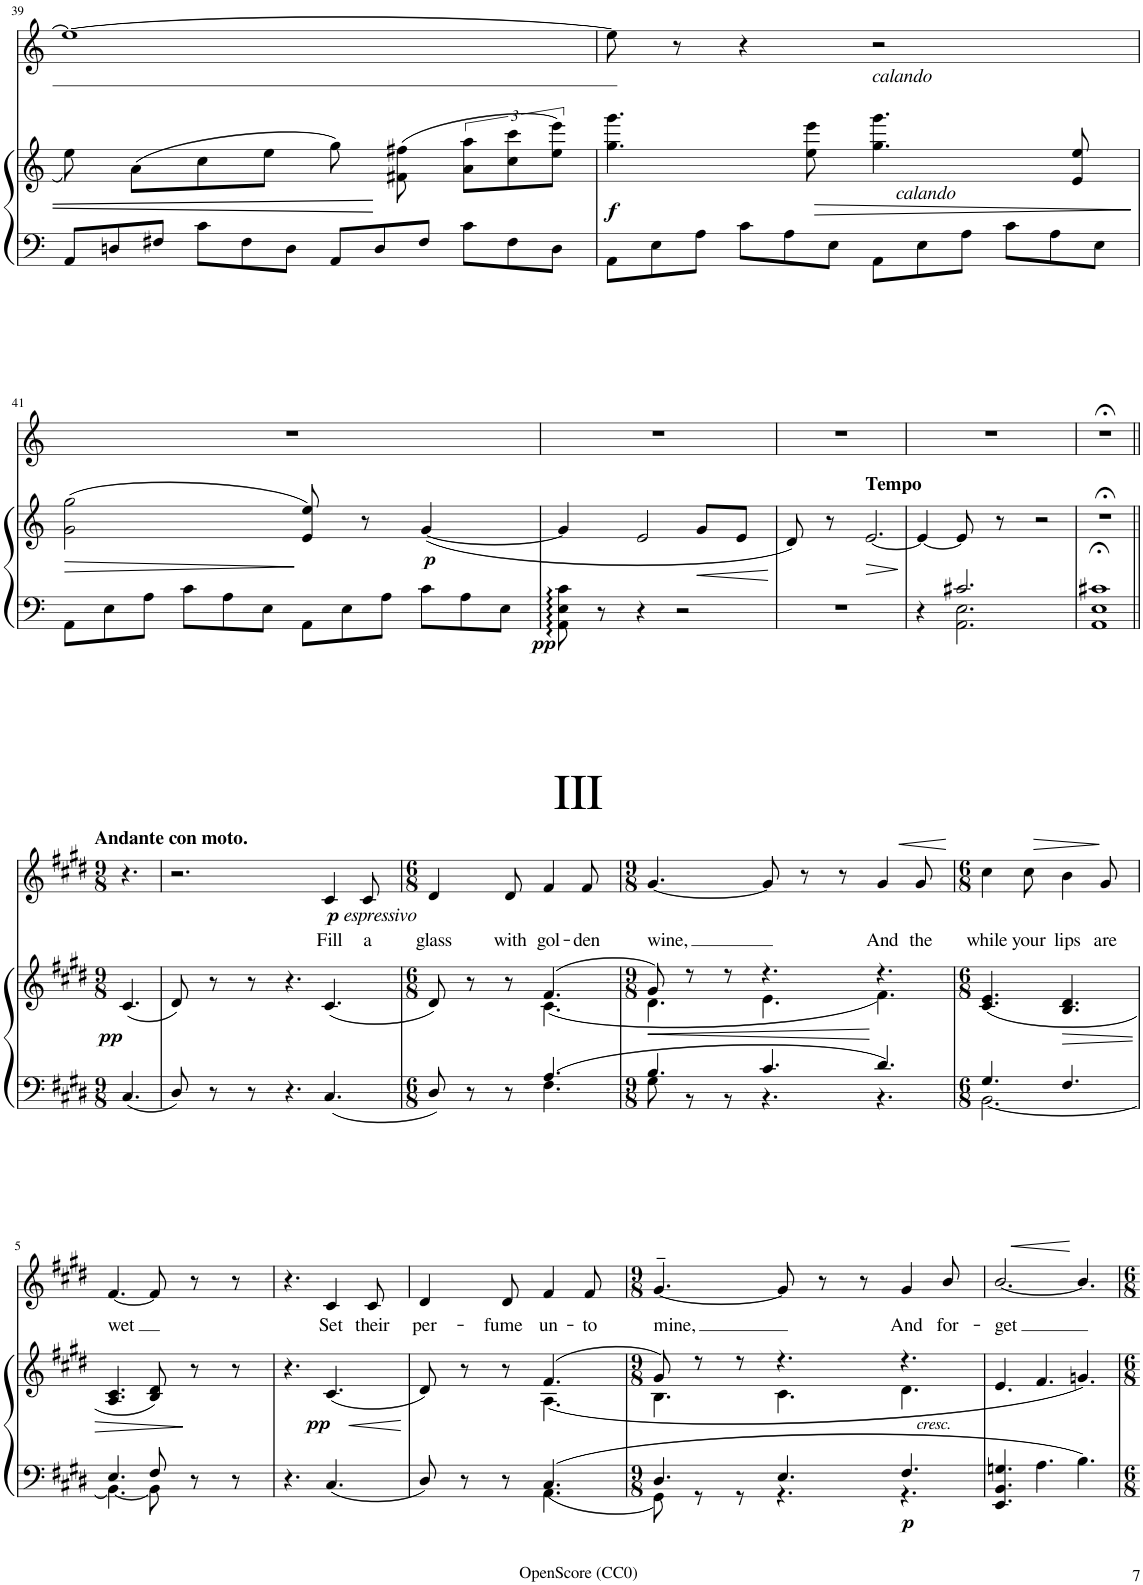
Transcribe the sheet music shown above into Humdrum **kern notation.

**kern	**kern	**dynam	**kern	**text	**dynam
*part2	*part2	*part2	*part1	*part1	*part1
*staff3	*staff2	*staff2/3	*staff1	*staff1	*staff1
*I"Piano	*	*	*I"Voice	*	*
*I'Pno	*	*	*	*	*
!!LO:PB:g=z
*clefF4	*clefG2	*	*clefG2	*	*
*k[]	*k[]	*	*k[]	*	*
*M4/4	*M4/4	*	*M4/4	*	*
*Xbrackettup	*	*	*	*	*
=39	=39	=39	=39	=39	=39
12AA/L	8ee\	.	1ee_	.	.
12Dn/	.	.	.	.	.
.	(8a\L	.	.	.	.
12F#X/J	.	.	.	.	.
12c\L	8cc\	.	.	.	.
12F#\	.	.	.	.	.
.	8ee\J	.	.	.	.
12D\J	.	.	.	.	.
12AA/L	8gg\)	.	.	.	.
12D/	.	.	.	.	.
.	(8f#X\ 8ff#X\	.	.	.	.
12F#/J	.	.	.	.	.
12c\L	12a\ 12aa\L	.	.	.	.
12F#\	12cc\ 12ccc\	.	.	.	.
12D\J	12ee\ 12eee\J)	.	.	.	.
=40	=40	=40	=40	=40	=40
!	!	!LO:DY:b	!	!	!
12AA\L	4.gg\ 4.ggg\	f	8ee\]	.	.
12E\	.	.	.	.	.
.	.	.	8r	.	.
12A\J	.	.	.	.	.
12c\L	.	.	4r	.	.
12A\	.	.	.	.	.
!	!	!LO:HP:b	!	!	!
.	8ee\ 8eee\	>	.	.	.
12E\J	.	.	.	.	.
!	!	!	!LO:TX:b:i:t=calando	!	!
!	!LO:TX:b:i:t=calando	!	!	!	!
12AA\L	4.gg\ 4.ggg\	.	2r	.	.
12E\	.	.	.	.	.
12A\J	.	.	.	.	.
12c\L	.	.	.	.	.
12A\	.	.	.	.	.
.	8e/ 8ee/	.	.	.	.
12E\J	.	.	.	.	.
!!LO:LB:g=z
=41	=41	=41	=41	=41	=41
!	!	!LO:HP:b	!	!	!
12AA\L	(2g\ 2gg\	>	1r	.	.
12E\	.	.	.	.	.
12A\J	.	.	.	.	.
12c\L	.	.	.	.	.
12A\	.	.	.	.	.
12E\J	.	.	.	.	.
12AA\L	8e/ 8ee/)	]	.	.	.
12E\	.	.	.	.	.
.	8r	.	.	.	.
12A\J	.	.	.	.	.
12c\L	(<[4g/	.	.	.	.
12A\	.	.	.	.	.
12E\J	.	.	.	.	.
=42	=42	=42	=42	=42	=42
!	!	!LO:DY:b=2	!	!	!
8AA\ 8E\ 8c\	4g/]	pp	1r	.	.
8r	.	.	.	.	.
4r	2e/	.	.	.	.
2r	.	.	.	.	.
!	!	!LO:HP:b	!	!	!
.	8g/L	<	.	.	.
.	8e/J	.	.	.	.
.	.	]	.	.	.
=43	=43	=43	=43	=43	=43
1r	8d/)	.	1r	.	.
.	8r	.	.	.	.
!	!LO:TX:a:B:t=Tempo	!	!	!	!
!	!	!LO:HP:b	!	!	!
.	[2.e/	>	.	.	.
.	.	[	.	.	.
=44	=44	=44	=44	=44	=44
*^	*	*	*	*	*
4r	4ryy	4e/_	.	1r	.	.
2.c#X/	2.AA\ 2.E\	8e/]	.	.	.	.
.	.	8r	.	.	.	.
.	.	2r	.	.	.	.
=45	=45	=45	=45	=45	=45	=45
1c#X;<	1AA 1E	1r;<	.	1r;<	.	.
*v	*v	*	*	*	*	*
!!LO:LB:g=z
=||	=||	=||	=||	=||	=||
*k[f#c#g#d#]	*k[f#c#g#d#]	*	*k[f#c#g#d#]	*	*
*M9/8	*M9/8	*	*M9/8	*	*
*^	*	*	*	*	*
!	!	!	!	!LO:TX:a:B:t=Andante con moto.	!	!
!	!	!	!LO:DY:b	!	!	!
*v	*v	*	*	*	*	*
4.C#/	(4.c#/	pp	4.r	.	.
=1	=1	=1	=1	=1	=1
8D#/	8d#/)	.	2.r	.	.
8r	8r	.	.	.	.
8r	8r	.	.	.	.
4.r	4.r	.	.	.	.
!	!	!	!LO:TX:b:t=espressivo	!	!
!	!	!	!	!LO:LY:b	!
4.C#/	(4.c#/	.	4c#/	Fill	.
!	!	!	!	!LO:LY:b	!
.	.	.	8c#/	a	.
=2	=2	=2	=2	=2	=2
*M6/8	*M6/8	*	*M6/8	*	*
*^	*^	*	*	*	*
!	!	!	!	!	!	!LO:LY:b	!
8D#/	4.ryy	8d#/)	4.ryy	.	4d#/	glass	.
8r	.	8r	.	.	.	.	.
!	!	!	!	!	!	!LO:LY:b	!
8r	.	8r	.	.	8d#/	with	.
!	!	!	!	!	!	!LO:LY:b	!
4.A/	4.F#\	(4.f#/	(4.c#\	.	4f#/	gol-	.
!	!	!	!	!	!	!LO:LY:b	!
.	.	.	.	.	8f#/	-den	.
=3	=3	=3	=3	=3	=3	=3	=3
*M9/8	*	*M9/8	*	*	*M9/8	*	*
!	!	!	!	!LO:HP:b	!	!LO:LY:b	!
4.B/	8G#\	8g#/)	4.d#\	<	[4.g#/	wine,	.
.	8r	8r	.	.	.	.	.
.	8r	8r	.	.	.	.	.
4.c#/	4.r	4.r	4.e\	.	8g#/]	.	.
.	.	.	.	.	8r	.	.
.	.	.	.	.	8r	.	.
!	!	!	!	!	!	!LO:LY:b	!LO:HP:b
4.d#/	4.r	4.r	4.f#\)	]	4g#/	And	<
!	!	!	!	!	!	!LO:LY:b	!
.	.	.	.	.	8g#/	the	.
*v	*v	*	*	*	*	*	*
*	*v	*v	*	*	*	*
.	.	.	.	.	[
=4	=4	=4	=4	=4	=4
*M6/8	*M6/8	*	*M6/8	*	*
*^	*	*	*	*	*
!	!	!	!	!	!LO:LY:b	!
4.G#/	[2.BB\	(4.c#/ 4.e/	.	4cc#\	while	.
!	!	!	!	!	!LO:LY:b	!LO:HP:b
.	.	.	.	8cc#\	your	>
!	!	!	!LO:HP:b	!	!LO:LY:b	!
4.F#/	.	4.B/ 4.d#/	>	4b\	lips	.
!	!	!	!	!	!LO:LY:b	!
.	.	.	.	8g#/	are	]
!!LO:LB:g=z
=5	=5	=5	=5	=5	=5	=5
!	!	!	!	!	!LO:LY:b	!
4.E/	4.BB\_	4.A/ 4.c#/	.	[4.f#/	wet	.
8F#/	8BB\]	8B/ 8d#/)	.	8f#/]	.	.
8r	4ryy	8r	[	8r	.	.
8r	.	8r	.	8r	.	.
*v	*v	*	*	*	*	*
=6	=6	=6	=6	=6	=6
4.r	4.r	.	4.r	.	.
!	!	!LO:DY:b	!	!LO:LY:b	!
4.C#/	(4.c#/	pp	4c#/	Set	.
!	!	!	!	!LO:LY:b	!
.	.	.	8c#/	their	.
.	.	]	.	.	.
=7	=7	=7	=7	=7	=7
*^	*^	*	*	*	*
!	!	!	!	!	!	!LO:LY:b	!
8D#/	4.ryy	8d#/)	4.ryy	.	4d#/	per-	.
8r	.	8r	.	.	.	.	.
!	!	!	!	!	!	!LO:LY:b	!
8r	.	8r	.	.	8d#/	-fume	.
!	!	!	!	!	!	!LO:LY:b	!
4.C#/	4.AA\	(4.f#/	(4.A\	.	4f#/	un-	.
!	!	!	!	!	!	!LO:LY:b	!
.	.	.	.	.	8f#/	-to	.
=8	=8	=8	=8	=8	=8	=8	=8
*M9/8	*	*M9/8	*	*	*M9/8	*	*
!	!	!	!	!	!	!LO:LY:b	!
4.D#/	8GG#\	8g#/)	4.B\	.	[4.g#~>/	mine,	.
.	8r	8r	.	.	.	.	.
.	8r	8r	.	.	.	.	.
4.E/	4.r	4.r	4.c#\	.	8g#/]	.	.
.	.	.	.	.	8r	.	.
.	.	.	.	.	8r	.	.
!	!	!LO:TX:b:i:t=cresc.	!	!	!	!	!
!	!	!	!	!LO:DY:b=2	!	!LO:LY:b	!
4.F#/	4.r	4.r	4.d#\	p	4g#/	And	.
!	!	!	!	!	!	!LO:LY:b	!
.	.	.	.	.	8b/	for-	.
*v	*v	*	*	*	*	*	*
=9	=9	=9	=9	=9	=9	=9
!	!	!	!	!	!LO:LY:b	!LO:HP:b
4.EE/ 4.BB/ 4.Gn/	4.ryy	4.e/	.	[2.b/	-get	<
4.A\	4.ryy	4.f#/	.	.	.	.
4.B\	4.ryy	4.gn/)	.	4.b/]	.	[
*	*v	*v	*	*	*	*
=	=	=	=	=	=
*-	*-	*-	*-	*-	*-
